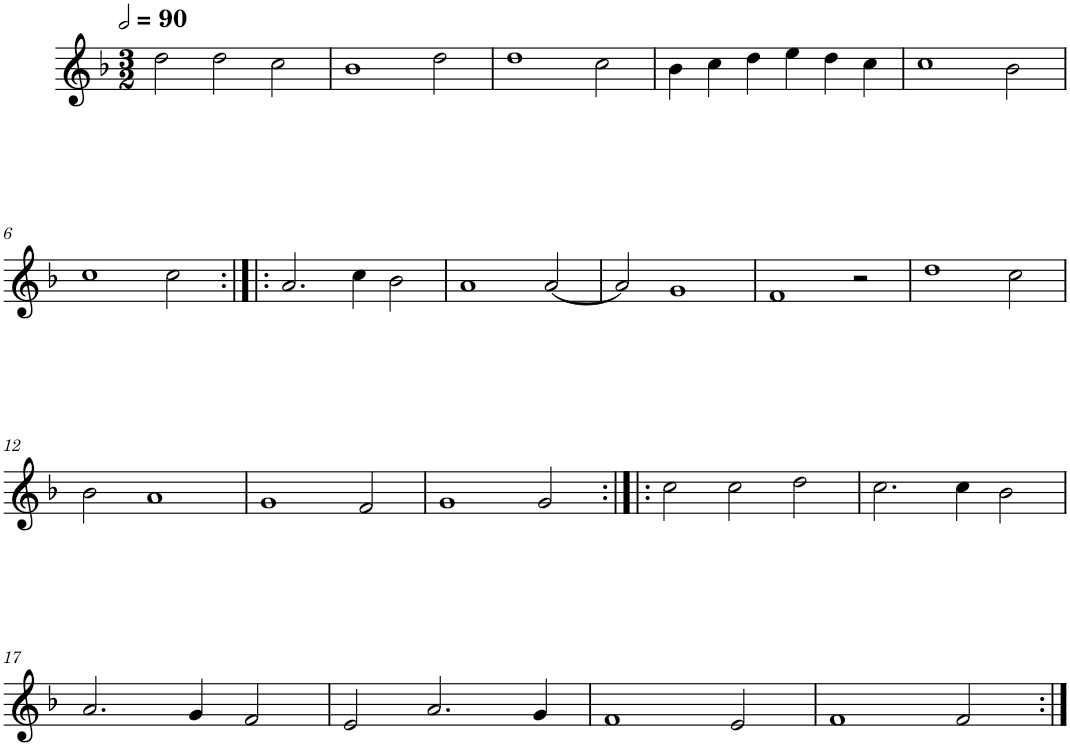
**kern
*part1
*staff1
*I"Quatre parties
*clefG2
*k[b-]
*M3/2
*MM180
=1
2dd\
2dd\
2cc\
=2
1b-
2dd\
=3
1dd
2cc\
=4
4b-\
4cc\
4dd\
4ee\
4dd\
4cc\
=5
1cc
2b-\
!!LO:LB:g=z
=6
1cc
2cc\
=7:|!|:
2.a/
4cc\
2b-\
=8
1a
[2a/
=9
2a/]
1g
=10
1f
2r
=11
1dd
2cc\
!!LO:LB:g=z
=12
2b-\
1a
=13
1g
2f/
=14
1g
2g/
=15:|!|:
2cc\
2cc\
2dd\
=16
2.cc\
4cc\
2b-\
!!LO:LB:g=z
=17
2.a/
4g/
2f/
=18
2e/
2.a/
4g/
=19
1f
2e/
=20
1f
2f/
=:|!
*-
